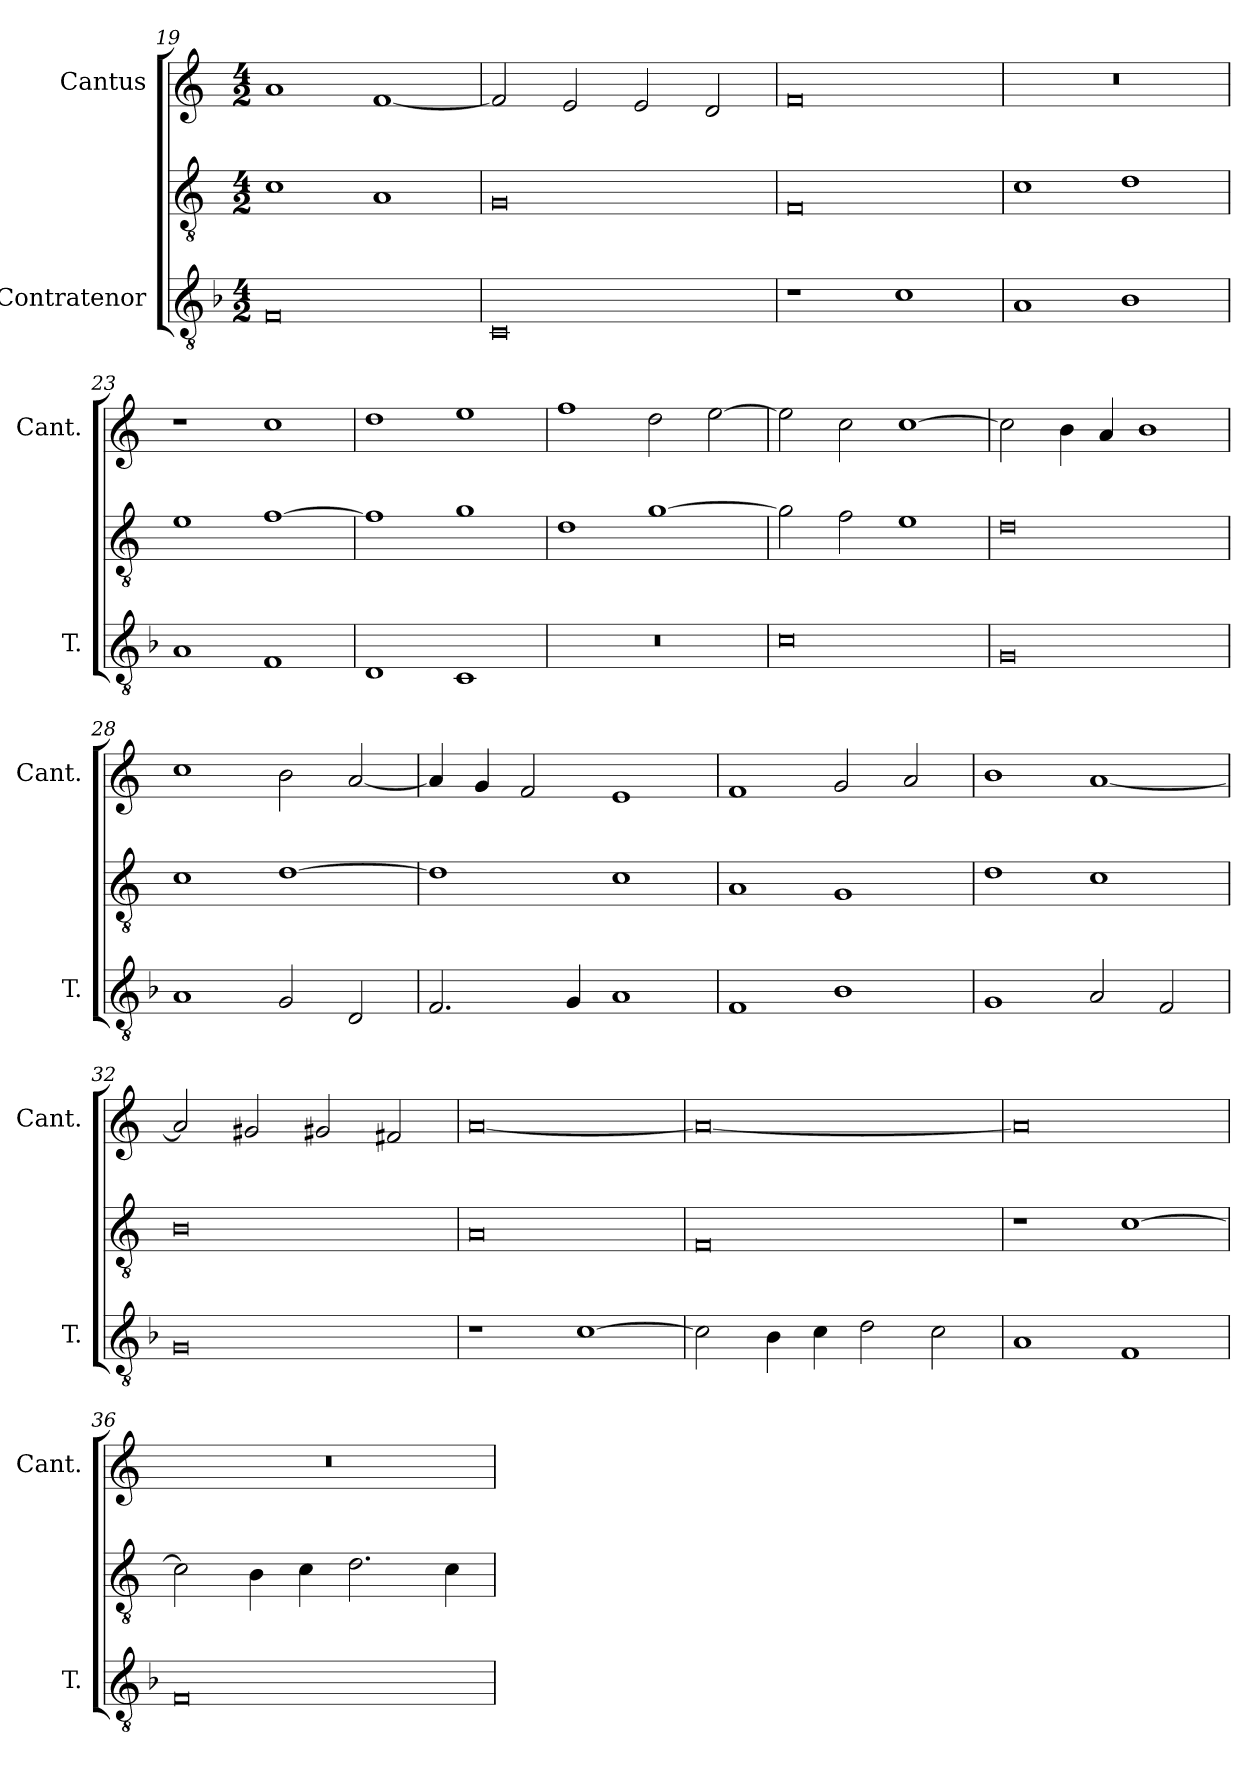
**kern	**kern	**kern
*part3	*part2	*part1
*staff3	*staff2	*staff1
*I"Contratenor	*	*I"Cantus
*I'T.	*	*I'Cant.
*clefGv2	*clefGv2	*clefG2
*ITrd7c12	*ITrd7c12	*
*k[b-]	*k[]	*k[]
*F:	*C:	*C:
*M4/2	*M4/2	*M4/2
=19	=19	=19
0FF/	1C\	1a/
.	1AA/	[1f/
=20	=20	=20
0CC/	0GG/	2f/]
.	.	2e/
.	.	2e/
.	.	2d/
=21	=21	=21
1r	0FF/	0f/
1C\	.	.
=22	=22	=22
1AA/	1C\	0r
1BB-\	1D\	.
=23	=23	=23
1AA/	1E\	1r
1FF/	[1F\	1cc\
=24	=24	=24
1DD/	1F\]	1dd\
1CC/	1G\	1ee\
=25	=25	=25
0r	1D\	1ff\
.	[1G\	2dd\
.	.	[2ee\
=26	=26	=26
0C\	2G\]	2ee\]
.	2F\	2cc\
.	1E\	[1cc\
=27	=27	=27
0GG/	0D\	2cc\]
.	.	4b\
.	.	4a/
.	.	1b\
=28	=28	=28
1AA/	1C\	1cc\
2GG/	[1D\	2b\
2DD/	.	[2a/
=29	=29	=29
2.FF/	1D\]	4a/]
.	.	4g/
.	.	2f/
4GG/	.	.
1AA/	1C\	1e/
=30	=30	=30
1FF/	1AA/	1f/
1BB-\	1GG/	2g/
.	.	2a/
=31	=31	=31
1GG/	1D\	1b\
2AA/	1C\	[1a/
2FF/	.	.
=32	=32	=32
0GG/	0BB\	2a/]
.	.	2g#X/
.	.	2g#X/
.	.	2f#X/
=33	=33	=33
1r	0AA/	[0a/
[1C\	.	.
=34	=34	=34
2C\]	0FF/	0a/_
4BB-\	.	.
4C\	.	.
2D\	.	.
2C\	.	.
=35	=35	=35
1AA/	1r	0a/]
1FF/	[1C\	.
=36	=36	=36
0FF/	2C\]	0r
.	4BB\	.
.	4C\	.
.	2.D\	.
.	4C\	.
=	=	=
*-	*-	*-
